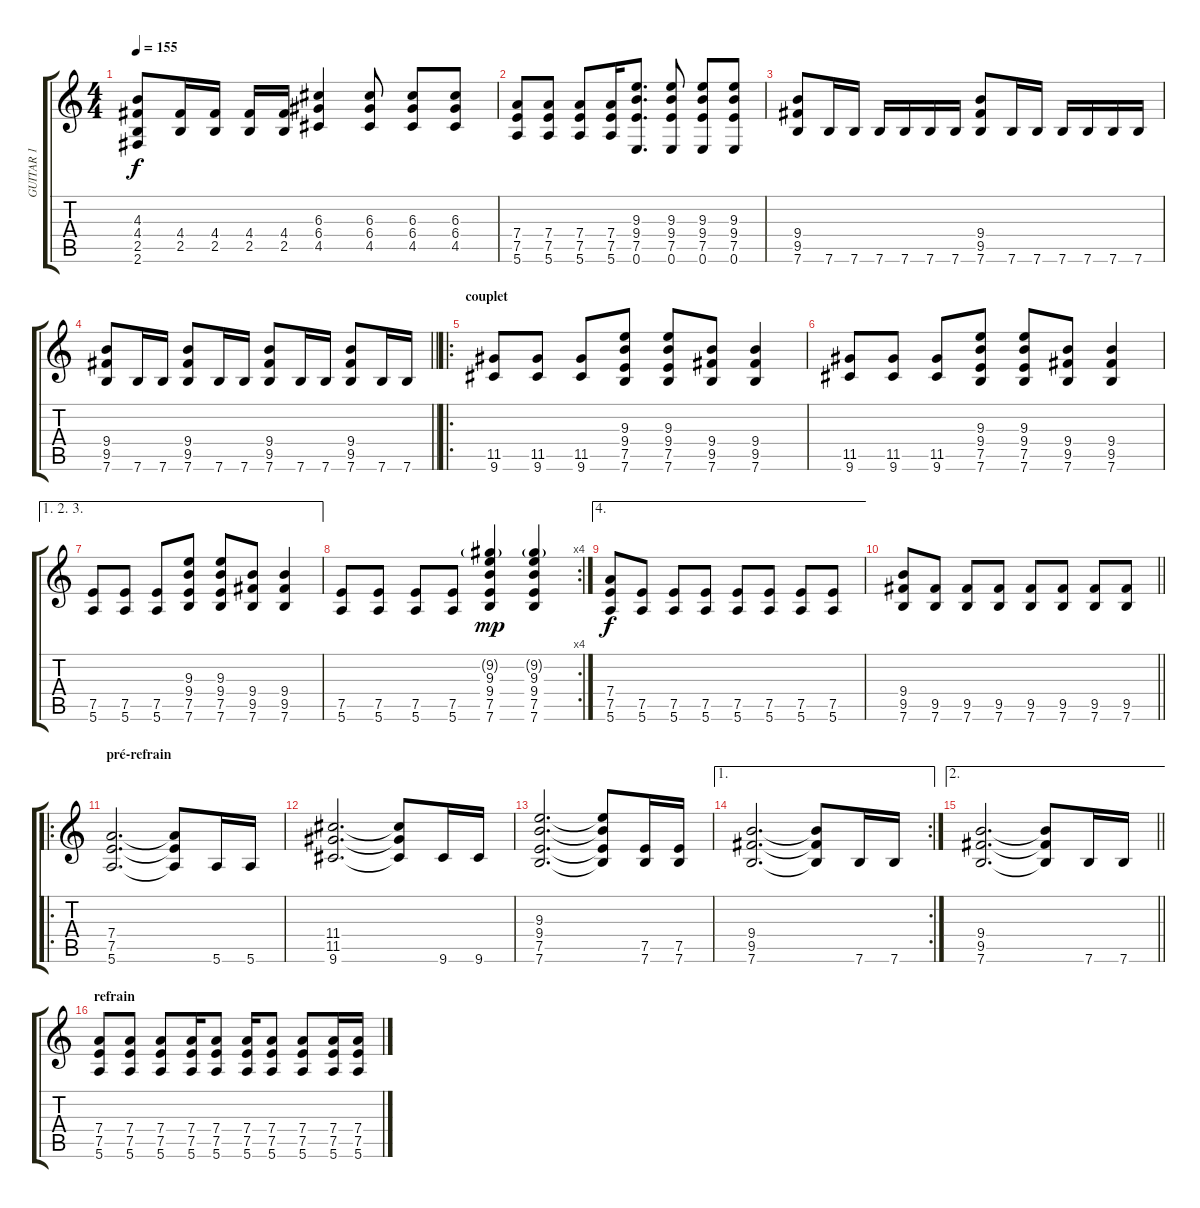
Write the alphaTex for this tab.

\track ("GUITAR 1" "GUITAR 1") {instrument distortionguitar}
\staff {score tabs}
\tuning (E4 B3 G3 D3 A2 E2) {hide}
\ts (4 4)
\tempo 155
\clef g2
\ks c
(4.3 4.4 2.5 2.6).8{dy f} (4.4 2.5).16 (4.4 2.5).16 (4.4 2.5).16 (4.4 2.5).16 (6.3 6.4 4.5).4 (6.3 6.4 4.5).8 (6.3 6.4 4.5).8 (6.3 6.4 4.5).8 |
(7.4 7.5 5.6).8 (7.4 7.5 5.6).8 (7.4 7.5 5.6).8 (7.4 7.5 5.6).16 (9.3 9.4 7.5 0.6).8{d} (9.3 9.4 7.5 0.6).8 (9.3 9.4 7.5 0.6).8 (9.3 9.4 7.5 0.6).8 |
(9.4 9.5 7.6).8 7.6.16 7.6.16 7.6.16 7.6.16 7.6.16 7.6.16 (9.4 9.5 7.6).8 7.6.16 7.6.16 7.6.16 7.6.16 7.6.16 7.6.16 |
\barLineRight lightlight
(9.4 9.5 7.6).8 7.6.16 7.6.16 (9.4 9.5 7.6).8 7.6.16 7.6.16 (9.4 9.5 7.6).8 7.6.16 7.6.16 (9.4 9.5 7.6).8 7.6.16 7.6.16 |
\ro
\section ("" "couplet")
(11.5 9.6).8 (11.5 9.6).8 (11.5 9.6).8 (9.3 9.4 7.5 7.6).8 (9.3 9.4 7.5 7.6).8 (9.4 9.5 7.6).8 (9.4 9.5 7.6).4 |
(11.5 9.6).8 (11.5 9.6).8 (11.5 9.6).8 (9.3 9.4 7.5 7.6).8 (9.3 9.4 7.5 7.6).8 (9.4 9.5 7.6).8 (9.4 9.5 7.6).4 |
\ae (1 2 3)
(7.5 5.6).8 (7.5 5.6).8 (7.5 5.6).8 (9.3 9.4 7.5 7.6).8 (9.3 9.4 7.5 7.6).8 (9.4 9.5 7.6).8 (9.4 9.5 7.6).4 |
\rc 4
(7.5 5.6).8 (7.5 5.6).8 (7.5 5.6).8 (7.5 5.6).8 (9.2{g} 9.3 9.4 7.5 7.6).4{dy mp} (9.2{g} 9.3 9.4 7.5 7.6).4 |
\ae 4
(7.4 7.5 5.6).8{dy f} (7.5 5.6).8 (7.5 5.6).8 (7.5 5.6).8 (7.5 5.6).8 (7.5 5.6).8 (7.5 5.6).8 (7.5 5.6).8 |
\barLineRight lightlight
(9.4 9.5 7.6).8 (9.5 7.6).8 (9.5 7.6).8 (9.5 7.6).8 (9.5 7.6).8 (9.5 7.6).8 (9.5 7.6).8 (9.5 7.6).8 |
\ro
\section ("" "pré-refrain")
(7.4 7.5 5.6).2{d} (7.4{t} 7.5{t} 5.6{t}).8 5.6.16 5.6.16 |
(11.4 11.5 9.6).2{d} (11.4{t} 11.5{t} 9.6{t}).8 9.6.16 9.6.16 |
(9.3 9.4 7.5 7.6).2{d} (9.3{t} 9.4{t} 7.5{t} 7.6{t}).8 (7.5 7.6).16 (7.5 7.6).16 |
\ae 1
\rc 2
(9.4 9.5 7.6).2{d} (9.4{t} 9.5{t} 7.6{t}).8 7.6.16 7.6.16 |
\ae 2
\barLineRight lightlight
(9.4 9.5 7.6).2{d} (9.4{t} 9.5{t} 7.6{t}).8 7.6.16 7.6.16 |
\section ("" "refrain")
(7.4 7.5 5.6).8 (7.4 7.5 5.6).8 (7.4 7.5 5.6).8 (7.4 7.5 5.6).16 (7.4 7.5 5.6).8 (7.4 7.5 5.6).16 (7.4 7.5 5.6).8 (7.4 7.5 5.6).8 (7.4 7.5 5.6).16 (7.4 7.5 5.6).16
